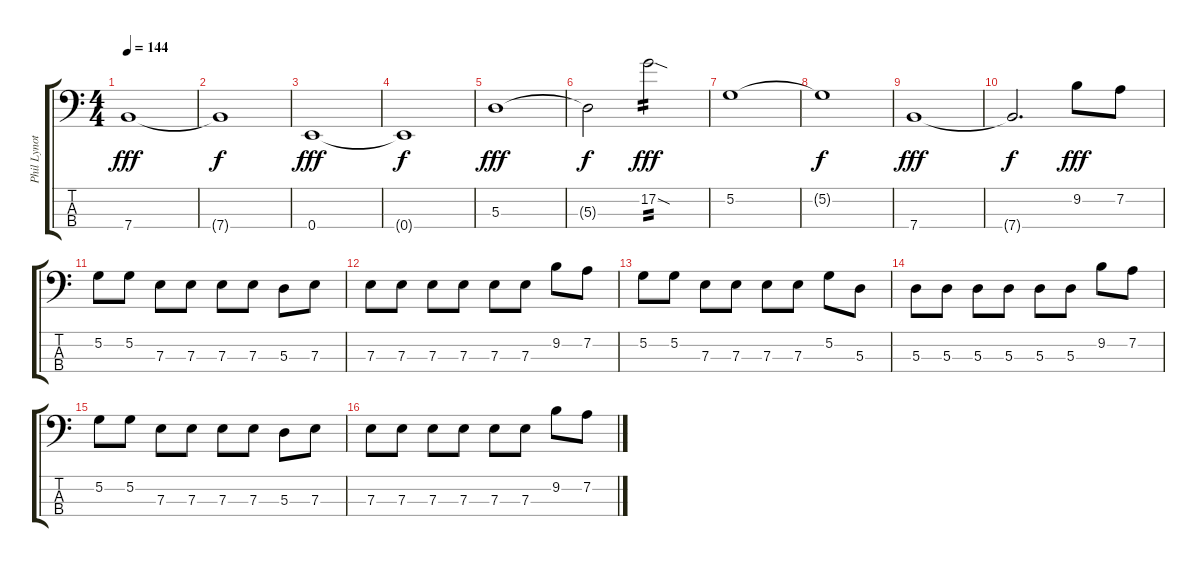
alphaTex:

\track ("Phil Lynott" "Phil Lynot") {instrument electricbassfinger}
\staff {score tabs}
\tuning (G2 D2 A1 E1) {hide}
\ts (4 4)
\tempo 144
\clef f4
\ks c
7.4.1{dy fff} |
7.4{t}.1{dy f} |
0.4.1{dy fff volume 16} |
0.4{t}.1{dy f} |
5.3.1{dy fff} |
5.3{t}.2{dy f} 17.2{sod}.2{tp 2 dy fff} |
5.2.1 |
5.2{t}.1{dy f} |
7.4.1{dy fff} |
7.4{t}.2{d dy f} 9.2.8{dy fff} 7.2.8 |
5.2.8{volume 7} 5.2.8 7.3.8 7.3.8 7.3.8 7.3.8 5.3.8 7.3.8 |
7.3.8 7.3.8 7.3.8 7.3.8 7.3.8 7.3.8 9.2.8 7.2.8 |
5.2.8 5.2.8 7.3.8 7.3.8 7.3.8 7.3.8 5.2.8 5.3.8 |
5.3.8 5.3.8 5.3.8 5.3.8 5.3.8 5.3.8 9.2.8 7.2.8 |
5.2.8 5.2.8 7.3.8 7.3.8 7.3.8 7.3.8 5.3.8 7.3.8 |
7.3.8 7.3.8 7.3.8 7.3.8 7.3.8 7.3.8 9.2.8 7.2.8
